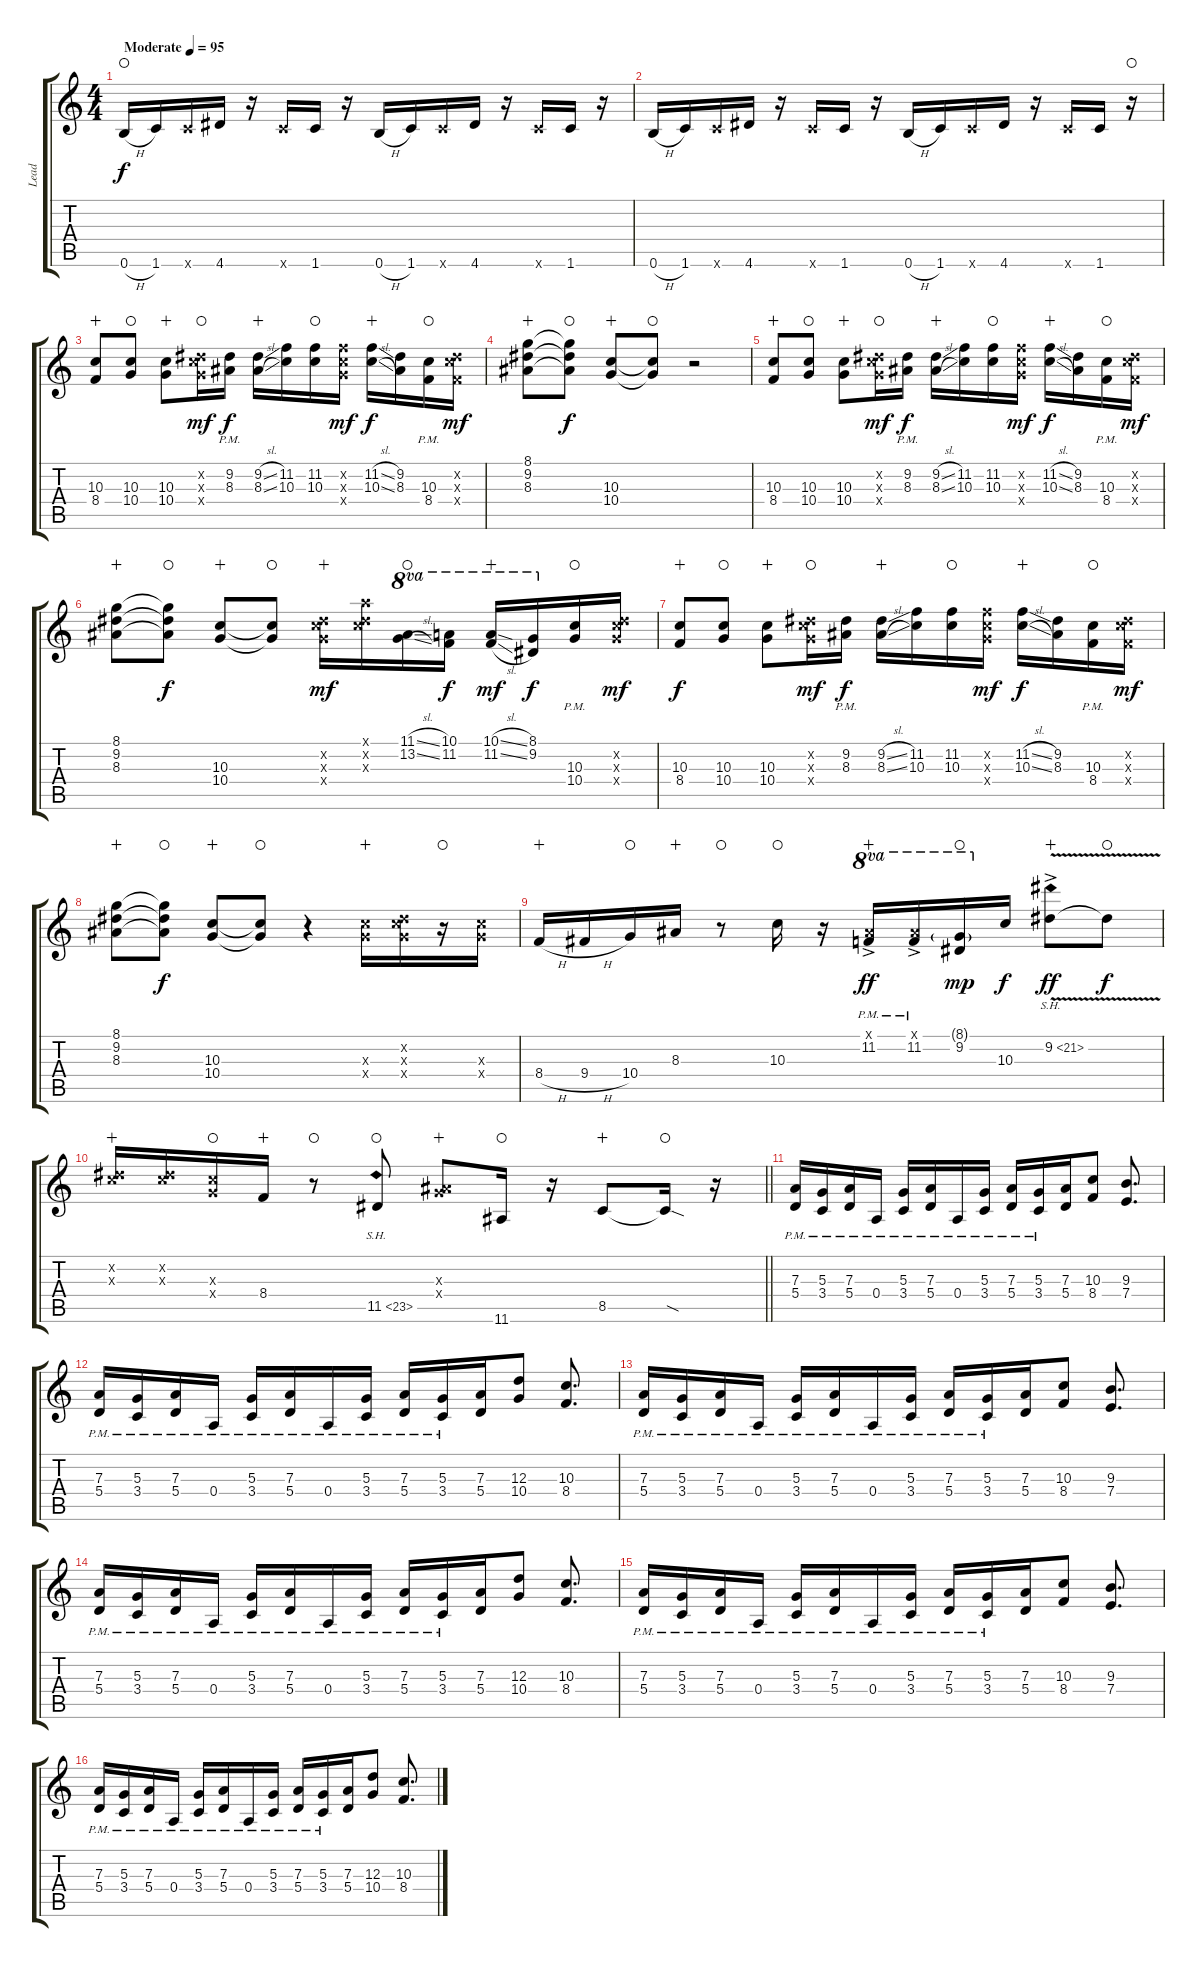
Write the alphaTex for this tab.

\track ("Lead" "Lead") {instrument distortionguitar}
\staff {score tabs}
\tuning (B3 Gb3 D3 A2 E2 B1) {hide}
\ts (4 4)
\tempo (95 "Moderate")
\clef g2
\ks c
0.6{h}.16{ot 8vb dy f instrument distortionguitar waho} 1.6.16{ot 8vb} 1.6{x}.16{ot 8vb} 4.6.16{ot 8vb} r.16 1.6{x}.16{ot 8vb} 1.6.16{ot 8vb} r.16 0.6{h}.16{ot 8vb} 1.6.16{ot 8vb} 1.6{x}.16{ot 8vb} 4.6.16{ot 8vb} r.16 1.6{x}.16{ot 8vb} 1.6.16{ot 8vb} r.16 |
0.6{h}.16{ot 8vb} 1.6.16{ot 8vb} 1.6{x}.16{ot 8vb} 4.6.16{ot 8vb} r.16 1.6{x}.16{ot 8vb} 1.6.16{ot 8vb} r.16 0.6{h}.16{ot 8vb} 1.6.16{ot 8vb} 1.6{x}.16{ot 8vb} 4.6.16{ot 8vb} r.16 1.6{x}.16{ot 8vb} 1.6.16{ot 8vb} r.16{waho} |
(10.3 8.4).8{instrument distortionguitar wahc} (10.3 10.4).8{waho} (10.3 10.4).8{wahc} (9.2{x} 10.3{x} 10.4{x}).16{dy mf waho} (9.2{pm} 8.3{pm}).16{dy f} (9.2{sl} 8.3{sl}).16{wahc} (11.2 10.3).16 (11.2 10.3).16{waho} (11.2{x} 10.3{x} 10.4{x}).16{dy mf} (11.2{sl} 10.3{sl}).16{dy f wahc} (9.2 8.3).16 (10.3{pm} 8.4{pm}).16{waho} (9.2{x} 10.3{x} 8.4{x}).16{dy mf} |
(8.1 9.2 8.3).8{wahc} (8.1{t} 9.2{t} 8.3{t}).8{dy f waho} (10.3 10.4).8{wahc} (10.3{t} 10.4{t}).8{waho} r.2 |
(10.3 8.4).8{wahc} (10.3 10.4).8{waho} (10.3 10.4).8{wahc} (9.2{x} 10.3{x} 10.4{x}).16{dy mf waho} (9.2{pm} 8.3{pm}).16{dy f} (9.2{sl} 8.3{sl}).16{wahc} (11.2 10.3).16 (11.2 10.3).16{waho} (11.2{x} 10.3{x} 10.4{x}).16{dy mf} (11.2{sl} 10.3{sl}).16{dy f wahc} (9.2 8.3).16 (10.3{pm} 8.4{pm}).16{waho} (9.2{x} 10.3{x} 8.4{x}).16{dy mf} |
(8.1 9.2 8.3).8{wahc} (8.1{t} 9.2{t} 8.3{t}).8{dy f waho} (10.3 10.4).8{wahc} (10.3{t} 10.4{t}).8{waho} (9.2{x} 10.3{x} 10.4{x}).16{dy mf wahc} (10.1{x} 9.2{x} 10.3{x}).16 (11.1{sl} 13.2{sl}).16{ot 8va waho} (10.1 11.2).16{ot 8va dy f} (10.1{sl} 11.2{sl}).16{ot 8va dy mf wahc} (8.1 9.2).16{ot 8va dy f} (10.3{pm} 10.4{pm}).16{waho} (9.2{x} 10.3{x} 10.4{x}).16{dy mf} |
(10.3 8.4).8{dy f wahc} (10.3 10.4).8{waho} (10.3 10.4).8{wahc} (9.2{x} 10.3{x} 10.4{x}).16{dy mf waho} (9.2{pm} 8.3{pm}).16{dy f} (9.2{sl} 8.3{sl}).16{wahc} (11.2 10.3).16 (11.2 10.3).16{waho} (11.2{x} 10.3{x} 10.4{x}).16{dy mf} (11.2{sl} 10.3{sl}).16{dy f wahc} (9.2 8.3).16 (10.3{pm} 8.4{pm}).16{waho} (9.2{x} 10.3{x} 8.4{x}).16{dy mf} |
(8.1 9.2 8.3).8{wahc} (8.1{t} 9.2{t} 8.3{t}).8{dy f waho} (10.3 10.4).8{wahc} (10.3{t} 10.4{t}).8{waho} r.4 (10.3{x} 10.4{x}).16{wahc} (9.2{x} 10.3{x} 10.4{x}).16 r.16{waho} (10.3{x} 10.4{x}).16 |
8.4{h}.16{wahc} 9.4{h}.16 10.4.16{waho} 8.3.16{wahc} r.8{waho} 10.3.16{waho} r.16 (11.1{ac x} 11.2{pm}).16{ot 8va dy ff wahc} (11.1{ac x} 11.2{pm}).16{ot 8va} (8.1{g} 9.2).16{ot 8va dy mp waho} 10.3.16{dy f} 9.2{sh 12 v ac}.8{dy ff wahc} 9.2{t}.8{dy f waho} |
\barLineRight lightlight
(9.2{x} 10.3{x}).16{wahc} (9.2{x} 10.3{x}).16 (10.3{x} 10.4{x}).16{waho} 8.4.16{wahc} r.8{waho} 11.5{sh 12}.8{waho} (8.3{x} 10.4{x}).8{wahc} 11.6.16{waho} r.16 8.5.8{wahc} 8.5{sod t}.16{waho} r.16 |
(7.3{pm} 5.4{pm}).16 (5.3{pm} 3.4{pm}).16 (7.3{pm} 5.4{pm}).16 0.4{pm}.16 (5.3{pm} 3.4{pm}).16 (7.3{pm} 5.4{pm}).16 0.4{pm}.16 (5.3{pm} 3.4{pm}).16 (7.3{pm} 5.4{pm}).16 (5.3{pm} 3.4{pm}).16 (7.3 5.4).16 (10.3 8.4).8 (9.3 7.4).8{d} |
(7.3{pm} 5.4{pm}).16 (5.3{pm} 3.4{pm}).16 (7.3{pm} 5.4{pm}).16 0.4{pm}.16 (5.3{pm} 3.4{pm}).16 (7.3{pm} 5.4{pm}).16 0.4{pm}.16 (5.3{pm} 3.4{pm}).16 (7.3{pm} 5.4{pm}).16 (5.3{pm} 3.4{pm}).16 (7.3 5.4).16 (12.3 10.4).8 (10.3 8.4).8{d} |
(7.3{pm} 5.4{pm}).16 (5.3{pm} 3.4{pm}).16 (7.3{pm} 5.4{pm}).16 0.4{pm}.16 (5.3{pm} 3.4{pm}).16 (7.3{pm} 5.4{pm}).16 0.4{pm}.16 (5.3{pm} 3.4{pm}).16 (7.3{pm} 5.4{pm}).16 (5.3{pm} 3.4{pm}).16 (7.3 5.4).16 (10.3 8.4).8 (9.3 7.4).8{d} |
(7.3{pm} 5.4{pm}).16 (5.3{pm} 3.4{pm}).16 (7.3{pm} 5.4{pm}).16 0.4{pm}.16 (5.3{pm} 3.4{pm}).16 (7.3{pm} 5.4{pm}).16 0.4{pm}.16 (5.3{pm} 3.4{pm}).16 (7.3{pm} 5.4{pm}).16 (5.3{pm} 3.4{pm}).16 (7.3 5.4).16 (12.3 10.4).8 (10.3 8.4).8{d} |
(7.3{pm} 5.4{pm}).16 (5.3{pm} 3.4{pm}).16 (7.3{pm} 5.4{pm}).16 0.4{pm}.16 (5.3{pm} 3.4{pm}).16 (7.3{pm} 5.4{pm}).16 0.4{pm}.16 (5.3{pm} 3.4{pm}).16 (7.3{pm} 5.4{pm}).16 (5.3{pm} 3.4{pm}).16 (7.3 5.4).16 (10.3 8.4).8 (9.3 7.4).8{d} |
(7.3{pm} 5.4{pm}).16 (5.3{pm} 3.4{pm}).16 (7.3{pm} 5.4{pm}).16 0.4{pm}.16 (5.3{pm} 3.4{pm}).16 (7.3{pm} 5.4{pm}).16 0.4{pm}.16 (5.3{pm} 3.4{pm}).16 (7.3{pm} 5.4{pm}).16 (5.3{pm} 3.4{pm}).16 (7.3 5.4).16 (12.3 10.4).8 (10.3 8.4).8{d}
